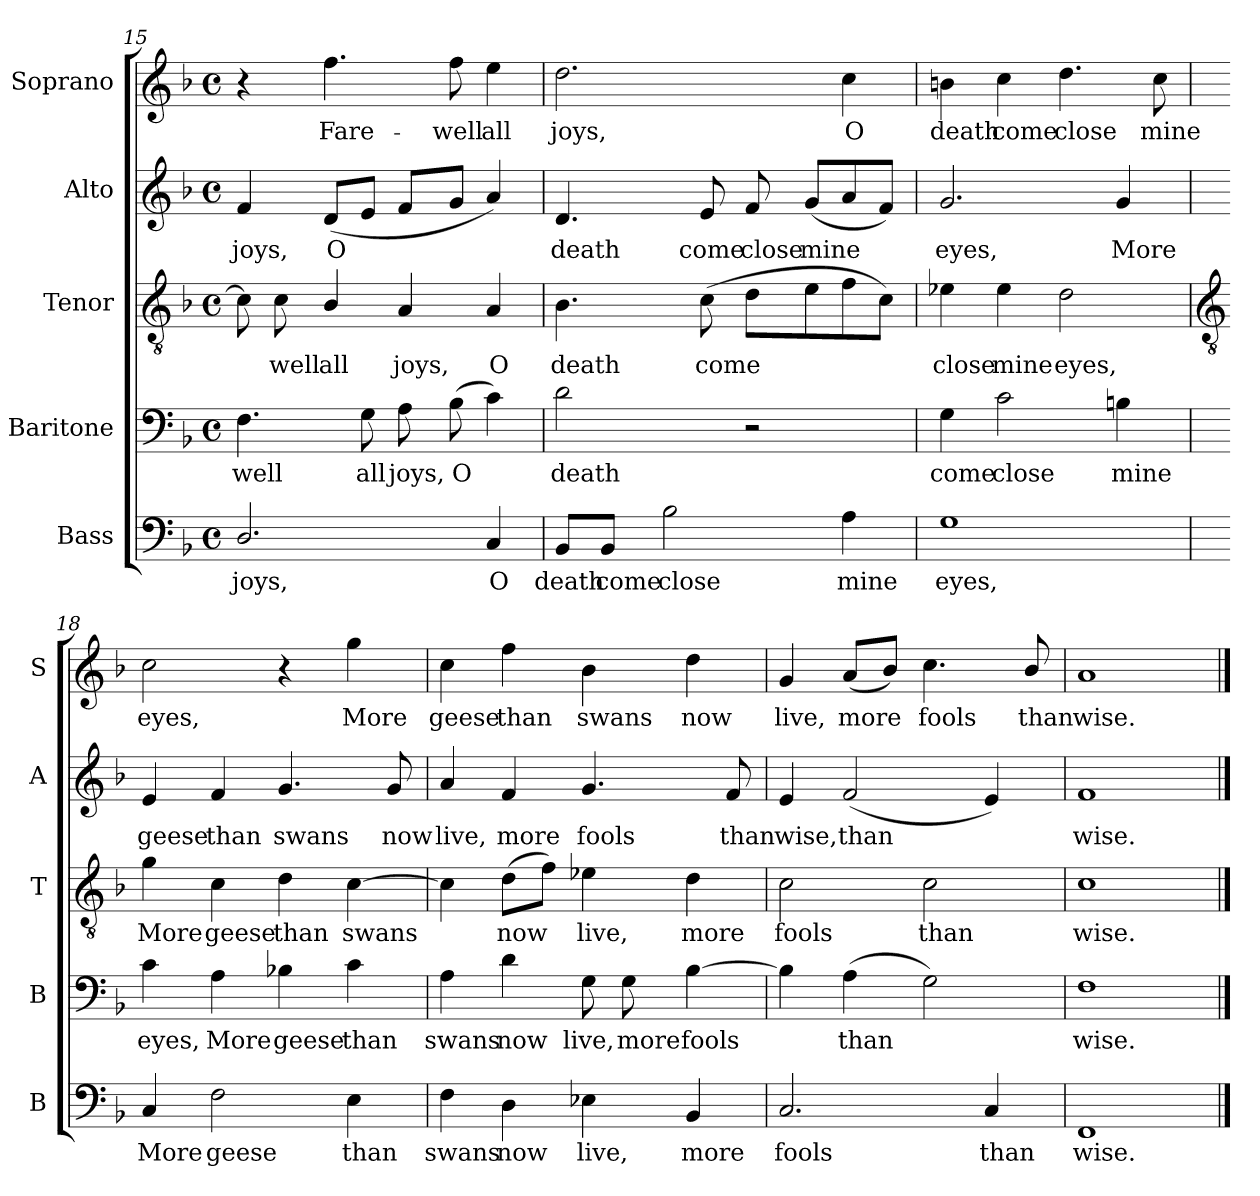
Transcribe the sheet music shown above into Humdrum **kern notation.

**kern	**text	**kern	**text	**kern	**text	**kern	**text	**kern	**text
*part5	*part5	*part4	*part4	*part3	*part3	*part2	*part2	*part1	*part1
*staff5	*staff5	*staff4	*staff4	*staff3	*staff3	*staff2	*staff2	*staff1	*staff1
*I"Bass	*	*I"Baritone	*	*I"Tenor	*	*I"Alto	*	*I"Soprano	*
*I'B	*	*I'B	*	*I'T	*	*I'A	*	*I'S	*
!!LO:LB:g=z
*clefF4	*	*clefF4	*	*clefGv2	*	*clefG2	*	*clefG2	*
*k[b-]	*	*k[b-]	*	*k[b-]	*	*k[b-]	*	*k[b-]	*
*F:	*	*F:	*	*F:	*	*F:	*	*F:	*
*M4/4	*	*M4/4	*	*M4/4	*	*M4/4	*	*M4/4	*
*met(c)	*	*met(c)	*	*met(c)	*	*met(c)	*	*met(c)	*
=15	=15	=15	=15	=15	=15	=15	=15	=15	=15
!	!LO:LY:b	!	!LO:LY:b	!	!	!	!LO:LY:b	!	!
2.D/	joys,	4.F	-well	8c]	.	4f	joys,	4r	.
!	!	!	!	!	!LO:LY:b	!	!	!	!
.	.	.	.	8c	well	.	.	.	.
!	!	!	!	!	!LO:LY:b	!	!LO:LY:b	!	!LO:LY:b
.	.	.	.	4B-/	all	(<8dL	O	4.ff	Fare-
!	!	!	!LO:LY:b	!	!	!	!	!	!
.	.	8G	all	.	.	8eJ	.	.	.
!	!	!	!LO:LY:b	!	!LO:LY:b	!	!	!	!
.	.	8A	joys,	4A	joys,	8fL	.	.	.
!	!	!	!LO:LY:b	!	!	!	!	!	!LO:LY:b
.	.	(>8B-L	O	.	.	8gJ	.	8ff	-well
!	!LO:LY:b	!	!	!	!LO:LY:b	!	!	!	!LO:LY:b
4C	O	4c)	.	4A	O	4a)	.	4ee	all
=16	=16	=16	=16	=16	=16	=16	=16	=16	=16
!	!LO:LY:b	!	!LO:LY:b	!	!LO:LY:b	!	!LO:LY:b	!	!LO:LY:b
8BB-/L	death	2d	death	4.B-	death	4.d	death	2.dd	joys,
!	!LO:LY:b	!	!	!	!	!	!	!	!
8BB-/J	come	.	.	.	.	.	.	.	.
!	!LO:LY:b	!	!	!	!	!	!	!	!
2B-	close	.	.	.	.	.	.	.	.
!	!	!	!	!	!LO:LY:b	!	!LO:LY:b	!	!
.	.	.	.	(>8c	come	8e	come	.	.
!	!	!	!	!	!	!	!LO:LY:b	!	!
.	.	2r	.	8dL	.	8f	close	.	.
!	!	!	!	!	!	!	!LO:LY:b	!	!
.	.	.	.	8e	.	(<8gL	mine	.	.
!	!LO:LY:b	!	!	!	!	!	!	!	!LO:LY:b
4A	mine	.	.	8f	.	8a	.	4cc	O
.	.	.	.	8cJ)	.	8fJ)	.	.	.
=17	=17	=17	=17	=17	=17	=17	=17	=17	=17
!	!LO:LY:b	!	!LO:LY:b	!	!LO:LY:b	!	!LO:LY:b	!	!LO:LY:b
1G	eyes,	4G	come	4e-X	close	2.g	eyes,	4bn	death
!	!	!	!LO:LY:b	!	!LO:LY:b	!	!	!	!LO:LY:b
.	.	2c	close	4e-	mine	.	.	4cc	come
!	!	!	!	!	!LO:LY:b	!	!	!	!LO:LY:b
.	.	.	.	2d	eyes,	.	.	4.dd	close
!	!	!	!LO:LY:b	!	!	!	!LO:LY:b	!	!
.	.	4Bn	mine	.	.	4g	More	.	.
!	!	!	!	!	!	!	!	!	!LO:LY:b
.	.	.	.	.	.	.	.	8cc	mine
!!LO:LB:g=z
=18	=18	=18	=18	=18	=18	=18	=18	=18	=18
*	*	*	*	*clefGv2	*	*	*	*	*
!	!LO:LY:b	!	!LO:LY:b	!	!LO:LY:b	!	!LO:LY:b	!	!LO:LY:b
4C	More	4c	eyes,	4g	More	4e	geese	2cc	eyes,
!	!LO:LY:b	!	!LO:LY:b	!	!LO:LY:b	!	!LO:LY:b	!	!
2F	geese	4A	More	4c	geese	4f	than	.	.
!	!	!	!LO:LY:b	!	!LO:LY:b	!	!LO:LY:b	!	!
.	.	4B-X	geese	4d	than	4.g	swans	4r	.
!	!LO:LY:b	!	!LO:LY:b	!	!LO:LY:b	!	!	!	!LO:LY:b
4E	than	4c	than	[4c	swans	.	.	4gg	More
!	!	!	!	!	!	!	!LO:LY:b	!	!
.	.	.	.	.	.	8g	now	.	.
=19	=19	=19	=19	=19	=19	=19	=19	=19	=19
!	!LO:LY:b	!	!LO:LY:b	!	!	!	!LO:LY:b	!	!LO:LY:b
4F	swans	4A	swans	4c]	.	4a	live,	4cc	geese
!	!LO:LY:b	!	!LO:LY:b	!	!LO:LY:b	!	!LO:LY:b	!	!LO:LY:b
4D	now	4d	now	(>8dL	now	4f	more	4ff	than
.	.	.	.	8fJ)	.	.	.	.	.
!	!LO:LY:b	!	!LO:LY:b	!	!LO:LY:b	!	!LO:LY:b	!	!LO:LY:b
4E-X	live,	8G	live,	4e-X	live,	4.g	fools	4b-	swans
!	!	!	!LO:LY:b	!	!	!	!	!	!
.	.	8G	more	.	.	.	.	.	.
!	!LO:LY:b	!	!LO:LY:b	!	!LO:LY:b	!	!	!	!LO:LY:b
4BB-	more	[4B-	fools	4d	more	.	.	4dd	now
!	!	!	!	!	!	!	!LO:LY:b	!	!
.	.	.	.	.	.	8f	than	.	.
=20	=20	=20	=20	=20	=20	=20	=20	=20	=20
!	!LO:LY:b	!	!	!	!LO:LY:b	!	!LO:LY:b	!	!LO:LY:b
2.C	fools	4B-]	.	2c	fools	4e	wise,	4g	live,
!	!	!	!LO:LY:b	!	!	!	!LO:LY:b	!	!LO:LY:b
.	.	(>4A	than	.	.	(<2f	than	(<8aL	more
.	.	.	.	.	.	.	.	8b-J)	.
!	!	!	!	!	!LO:LY:b	!	!	!	!LO:LY:b
.	.	2G)	.	2c	than	.	.	4.cc	fools
!	!LO:LY:b	!	!	!	!	!	!	!	!
4C	than	.	.	.	.	4e)	.	.	.
!	!	!	!	!	!	!	!	!	!LO:LY:b
.	.	.	.	.	.	.	.	8b-/	than
=21	=21	=21	=21	=21	=21	=21	=21	=21	=21
!	!LO:LY:b	!	!LO:LY:b	!	!LO:LY:b	!	!LO:LY:b	!	!LO:LY:b
1FF	wise.	1F	wise.	1c	wise.	1f	wise.	1a	wise.
==	==	==	==	==	==	==	==	==	==
*-	*-	*-	*-	*-	*-	*-	*-	*-	*-
